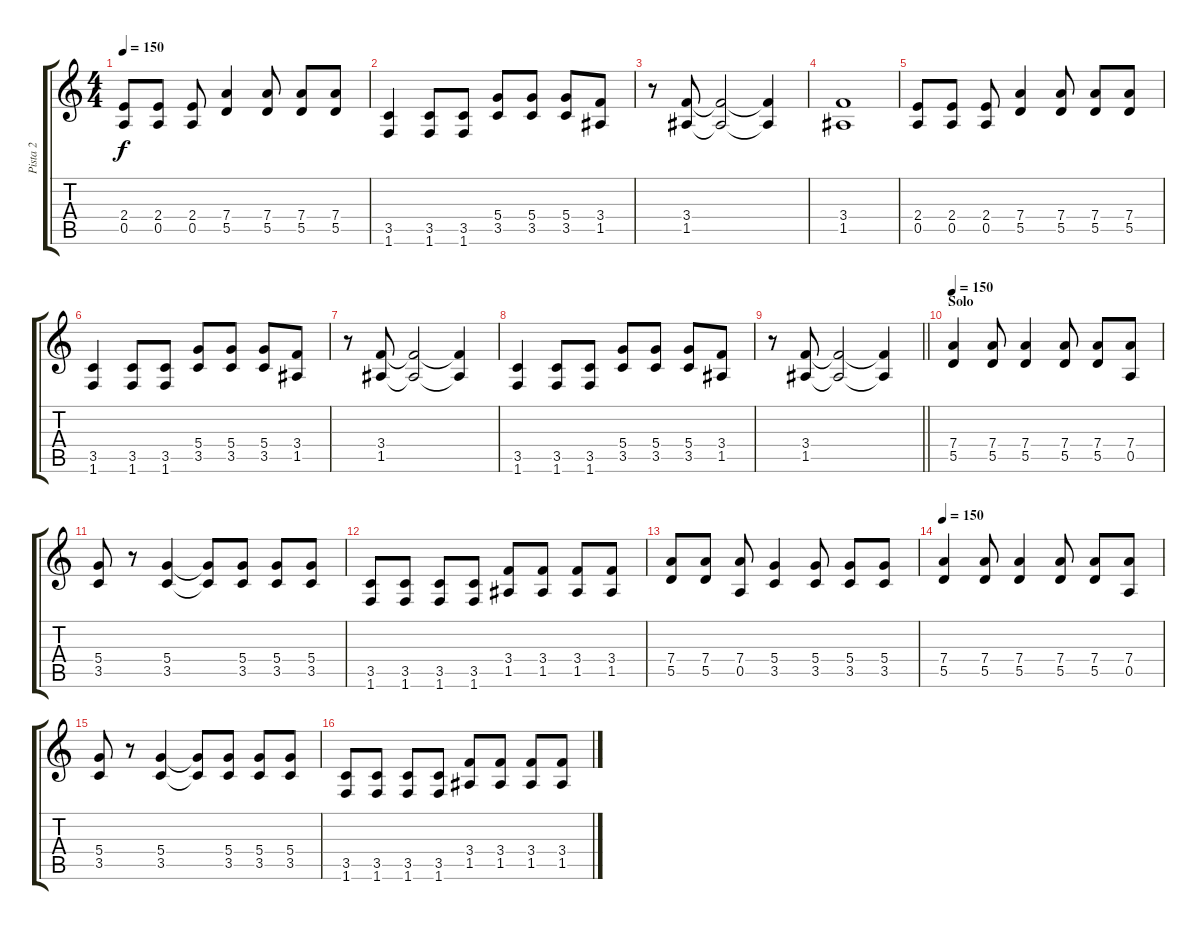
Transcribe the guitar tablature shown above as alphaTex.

\track ("Pista 2" "Pista 2") {instrument overdrivenguitar}
\staff {score tabs}
\tuning (E4 B3 G3 D3 A2 E2) {hide}
\ts (4 4)
\tempo 150
\clef g2
\ks c
(2.4 0.5).8{dy f} (2.4 0.5).8 (2.4 0.5).8 (7.4 5.5).4 (7.4 5.5).8 (7.4 5.5).8 (7.4 5.5).8 |
(3.5 1.6).4 (3.5 1.6).8 (3.5 1.6).8 (5.4 3.5).8 (5.4 3.5).8 (5.4 3.5).8 (3.4 1.5).8 |
r.8 (3.4 1.5).8 (3.4{t} 1.5{t}).2 (3.4{t} 1.5{t}).4 |
(3.4 1.5).1 |
(2.4 0.5).8 (2.4 0.5).8 (2.4 0.5).8 (7.4 5.5).4 (7.4 5.5).8 (7.4 5.5).8 (7.4 5.5).8 |
(3.5 1.6).4 (3.5 1.6).8 (3.5 1.6).8 (5.4 3.5).8 (5.4 3.5).8 (5.4 3.5).8 (3.4 1.5).8 |
r.8 (3.4 1.5).8 (3.4{t} 1.5{t}).2 (3.4{t} 1.5{t}).4 |
(3.5 1.6).4 (3.5 1.6).8 (3.5 1.6).8 (5.4 3.5).8 (5.4 3.5).8 (5.4 3.5).8 (3.4 1.5).8 |
\barLineRight lightlight
r.8 (3.4 1.5).8 (3.4{t} 1.5{t}).2 (3.4{t} 1.5{t}).4 |
\section ("" "Solo")
\tempo 150
(7.4 5.5).4 (7.4 5.5).8 (7.4 5.5).4 (7.4 5.5).8 (7.4 5.5).8 (7.4 0.5).8 |
(5.4 3.5).8 r.8 (5.4 3.5).4 (5.4{t} 3.5{t}).8 (5.4 3.5).8 (5.4 3.5).8 (5.4 3.5).8 |
(3.5 1.6).8 (3.5 1.6).8 (3.5 1.6).8 (3.5 1.6).8 (3.4 1.5).8 (3.4 1.5).8 (3.4 1.5).8 (3.4 1.5).8 |
(7.4 5.5).8 (7.4 5.5).8 (7.4 0.5).8 (5.4 3.5).4 (5.4 3.5).8 (5.4 3.5).8 (5.4 3.5).8 |
\tempo 150
(7.4 5.5).4 (7.4 5.5).8 (7.4 5.5).4 (7.4 5.5).8 (7.4 5.5).8 (7.4 0.5).8 |
(5.4 3.5).8 r.8 (5.4 3.5).4 (5.4{t} 3.5{t}).8 (5.4 3.5).8 (5.4 3.5).8 (5.4 3.5).8 |
(3.5 1.6).8 (3.5 1.6).8 (3.5 1.6).8 (3.5 1.6).8 (3.4 1.5).8 (3.4 1.5).8 (3.4 1.5).8 (3.4 1.5).8
